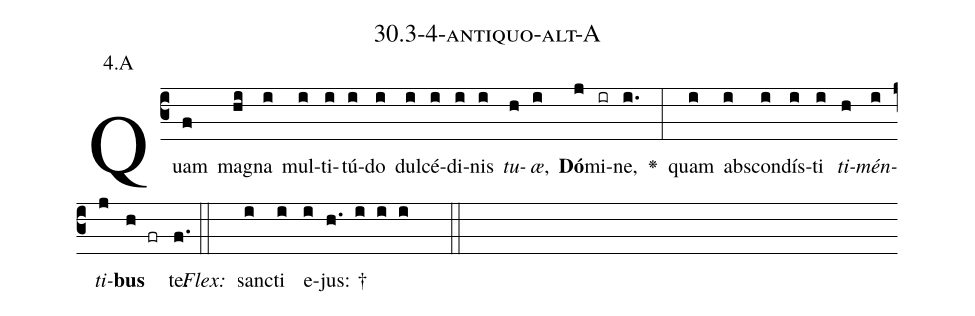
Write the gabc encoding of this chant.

name: 30.3-4-antiquo-alt-A;
annotation: 4.A;
%%
(c3)Quam(f) ma(hi)gna(i) mul(i)ti(i)tú(i)do(i) dul(i)cé(i)di(i)nis(i) <i>tu</i>(h)<i>æ</i>,(i) <b>Dó</b>(j)mi(ir)ne,(i.) <v>\greheightstar</v>(:) quam(i) abs(i)con(i)dís(i)ti(i) <i>ti</i>(h)<i>mén</i>(i)<i>ti</i>(j)<b>bus</b>(h fr) te.(f.) (::)
<i>Flex:</i>()  sanc(i)ti(i) e(i)jus: †(h. i i i  ::)

%E(i) u(h) o(i) u(j) a(h) e.(f.) (::)
